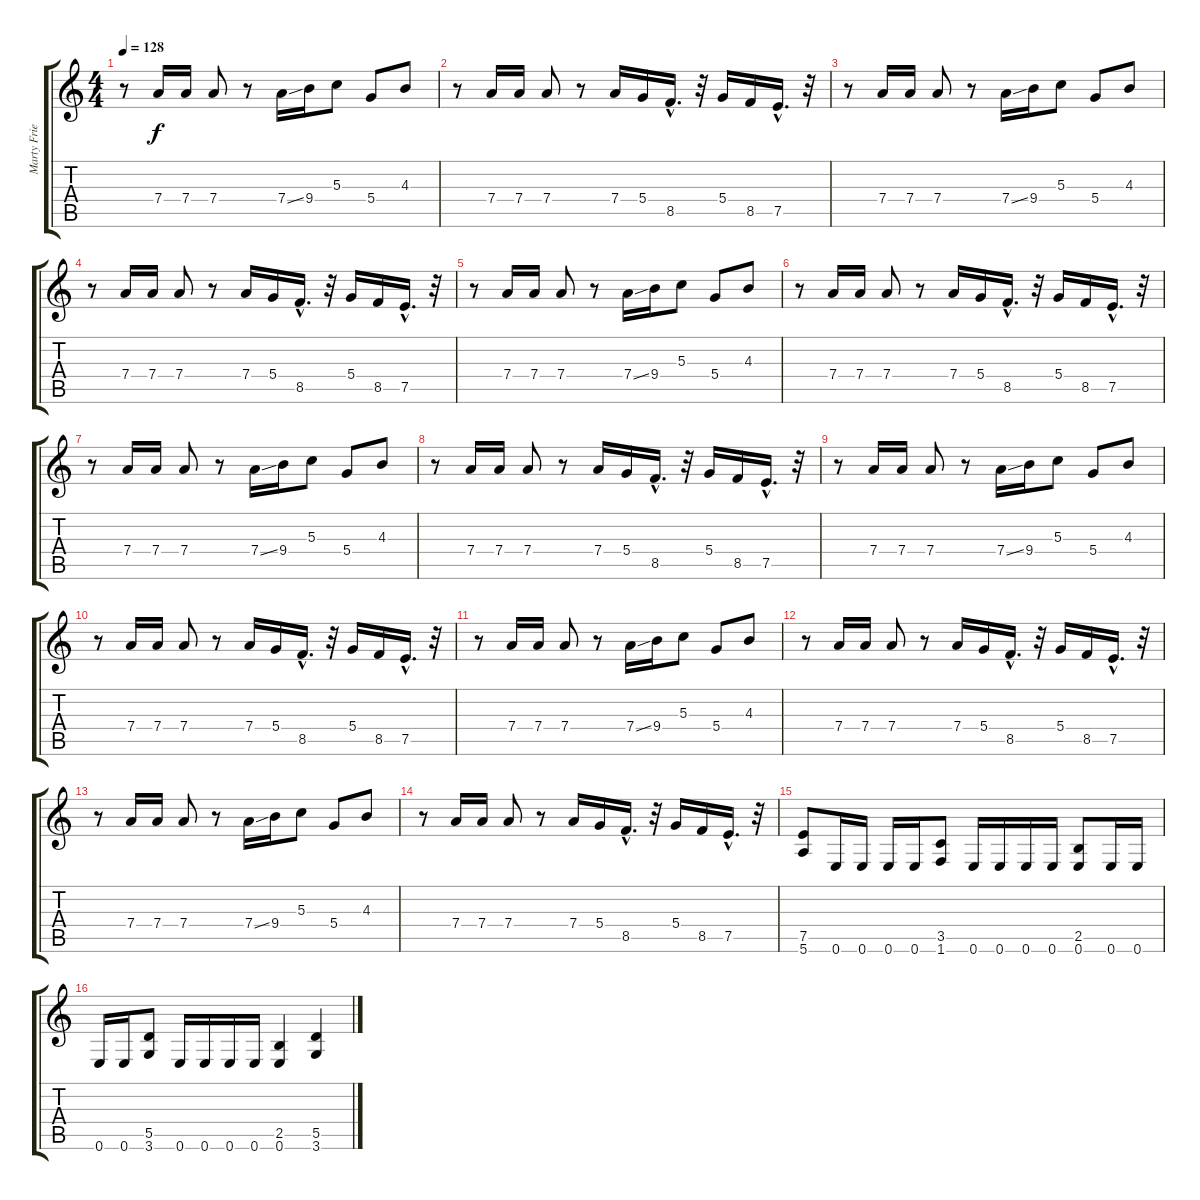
\track ("Marty Friedman's fills" "Marty Frie") {instrument distortionguitar}
\staff {score tabs}
\tuning (E4 B3 G3 D3 A2 E2) {hide}
\ts (4 4)
\tempo 128
\clef g2
\ks c
r.8{dy f} 7.4.16 7.4.16 7.4.8 r.8 7.4{ss}.16 9.4.16 5.3.8 5.4.8 4.3.8 |
r.8 7.4.16 7.4.16 7.4.8 r.8 7.4.16 5.4.16 8.5{hac}.16{d} r.32 5.4.16 8.5.16 7.5{hac}.16{d} r.32 |
r.8 7.4.16 7.4.16 7.4.8 r.8 7.4{ss}.16 9.4.16 5.3.8 5.4.8 4.3.8 |
r.8 7.4.16 7.4.16 7.4.8 r.8 7.4.16 5.4.16 8.5{hac}.16{d} r.32 5.4.16 8.5.16 7.5{hac}.16{d} r.32 |
r.8 7.4.16 7.4.16 7.4.8 r.8 7.4{ss}.16 9.4.16 5.3.8 5.4.8 4.3.8 |
r.8 7.4.16 7.4.16 7.4.8 r.8 7.4.16 5.4.16 8.5{hac}.16{d} r.32 5.4.16 8.5.16 7.5{hac}.16{d} r.32 |
r.8 7.4.16 7.4.16 7.4.8 r.8 7.4{ss}.16 9.4.16 5.3.8 5.4.8 4.3.8 |
r.8 7.4.16 7.4.16 7.4.8 r.8 7.4.16 5.4.16 8.5{hac}.16{d} r.32 5.4.16 8.5.16 7.5{hac}.16{d} r.32 |
r.8 7.4.16 7.4.16 7.4.8 r.8 7.4{ss}.16 9.4.16 5.3.8 5.4.8 4.3.8 |
r.8 7.4.16 7.4.16 7.4.8 r.8 7.4.16 5.4.16 8.5{hac}.16{d} r.32 5.4.16 8.5.16 7.5{hac}.16{d} r.32 |
r.8 7.4.16 7.4.16 7.4.8 r.8 7.4{ss}.16 9.4.16 5.3.8 5.4.8 4.3.8 |
r.8 7.4.16 7.4.16 7.4.8 r.8 7.4.16 5.4.16 8.5{hac}.16{d} r.32 5.4.16 8.5.16 7.5{hac}.16{d} r.32 |
r.8 7.4.16 7.4.16 7.4.8 r.8 7.4{ss}.16 9.4.16 5.3.8 5.4.8 4.3.8 |
r.8 7.4.16 7.4.16 7.4.8 r.8 7.4.16 5.4.16 8.5{hac}.16{d} r.32 5.4.16 8.5.16 7.5{hac}.16{d} r.32 |
(7.5 5.6).8 0.6.16 0.6.16 0.6.16 0.6.16 (3.5 1.6).8 0.6.16 0.6.16 0.6.16 0.6.16 (2.5 0.6).8 0.6.16 0.6.16 |
0.6.16 0.6.16 (5.5 3.6).8 0.6.16 0.6.16 0.6.16 0.6.16 (2.5 0.6).4 (5.5 3.6).4
